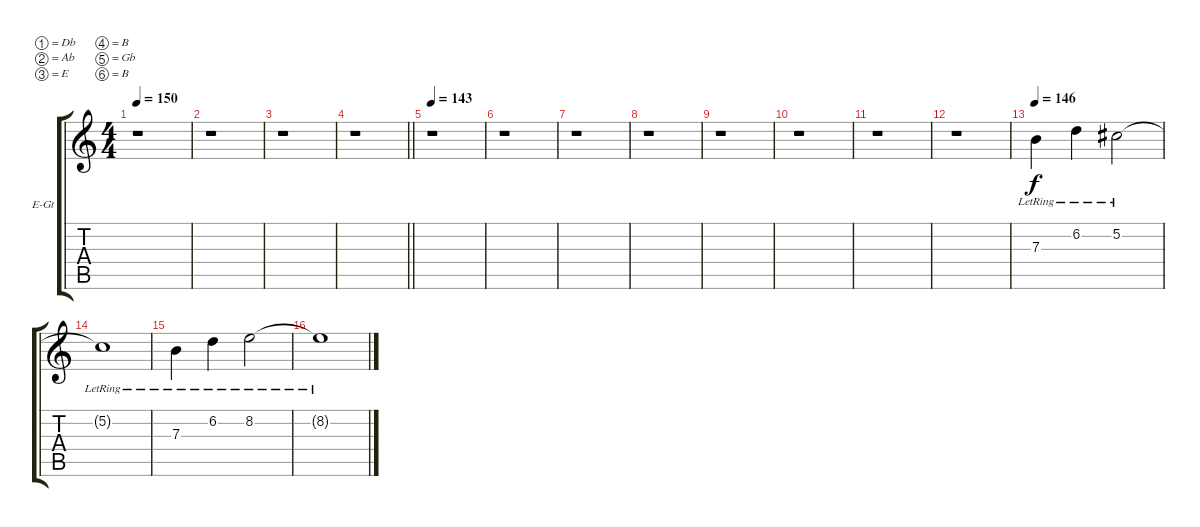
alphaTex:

\bracketExtendMode groupsimilarinstruments
\firstSystemTrackNameOrientation horizontal
\otherSystemsTrackNameOrientation horizontal
\track ("Robb Flynn (Clean)" "E-Gt") {instrument electricguitarclean}
\staff {score tabs}
\tuning (Db4 Ab3 E3 B2 Gb2 B1)
\ts (4 4)
\tempo 150
\clef g2
\ks c
r.1{dy f} |
r.1 |
r.1 |
\barLineRight lightlight
r.1 |
\tempo 143
r.1 |
r.1 |
r.1 |
r.1 |
r.1 |
r.1 |
r.1 |
r.1 |
\tempo 146
7.3{lr}.4 6.2{lr}.4 5.2{lr}.2 |
5.2{lr t}.1 |
7.3{lr}.4 6.2{lr}.4 8.2{lr}.2 |
8.2{lr t}.1
